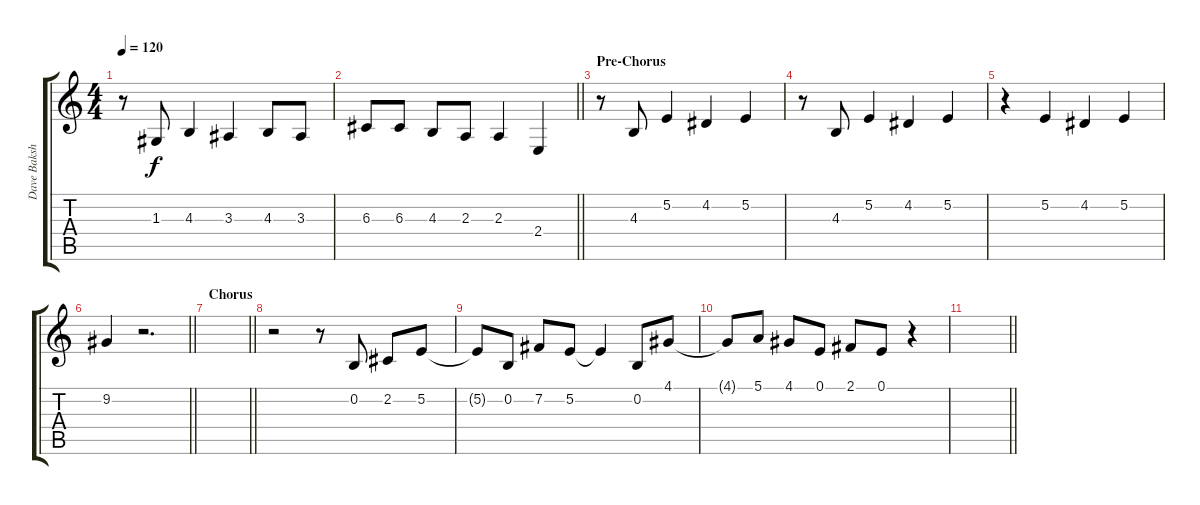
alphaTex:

\track ("Dave Baksh" "Dave Baksh") {instrument lead6voice}
\staff {score tabs}
\tuning (E4 B3 G3 D3 A2 E2) {hide}
\ts (4 4)
\tempo 120
\clef g2
\ks c
r.8{dy f} 1.3.8 4.3.4 3.3.4 4.3.8 3.3.8 |
\barLineRight lightlight
6.3.8 6.3.8 4.3.8 2.3.8 2.3.4 2.4.4 |
\section ("" "Pre-Chorus")
r.8 4.3.8 5.2.4 4.2.4 5.2.4 |
r.8 4.3.8 5.2.4 4.2.4 5.2.4 |
r.4 5.2.4 4.2.4 5.2.4 |
\barLineRight lightlight
9.2.4 r.2{d} |
\section ("" "Chorus")
\barLineRight lightlight
|
r.2 r.8 0.2.8 2.2.8 5.2.8 |
5.2{t}.8 0.2.8 7.2.8 5.2.8 5.2{t}.4 0.2.8 4.1.8 |
4.1{t}.8 5.1.8 4.1.8 0.1.8 2.1.8 0.1.8 r.4 |
\barLineRight lightlight
